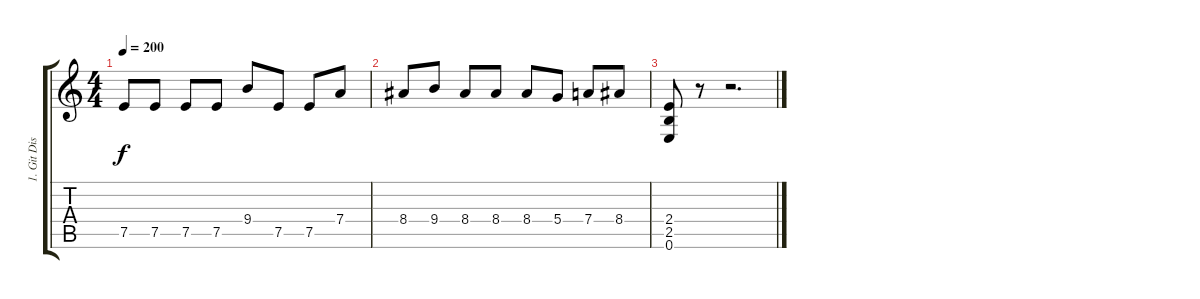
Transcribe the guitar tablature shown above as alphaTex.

\track ("1. Git Dist" "1. Git Dis") {instrument distortionguitar}
\staff {score tabs}
\tuning (E4 B3 G3 D3 A2 E2) {hide}
\ts (4 4)
\tempo 200
\clef g2
\ks c
7.5.8{dy f} 7.5.8 7.5.8 7.5.8 9.4.8 7.5.8 7.5.8 7.4.8 |
8.4.8 9.4.8 8.4.8 8.4.8 8.4.8 5.4.8 7.4.8 8.4.8 |
(2.4 2.5 0.6).8 r.8 r.2{d}
